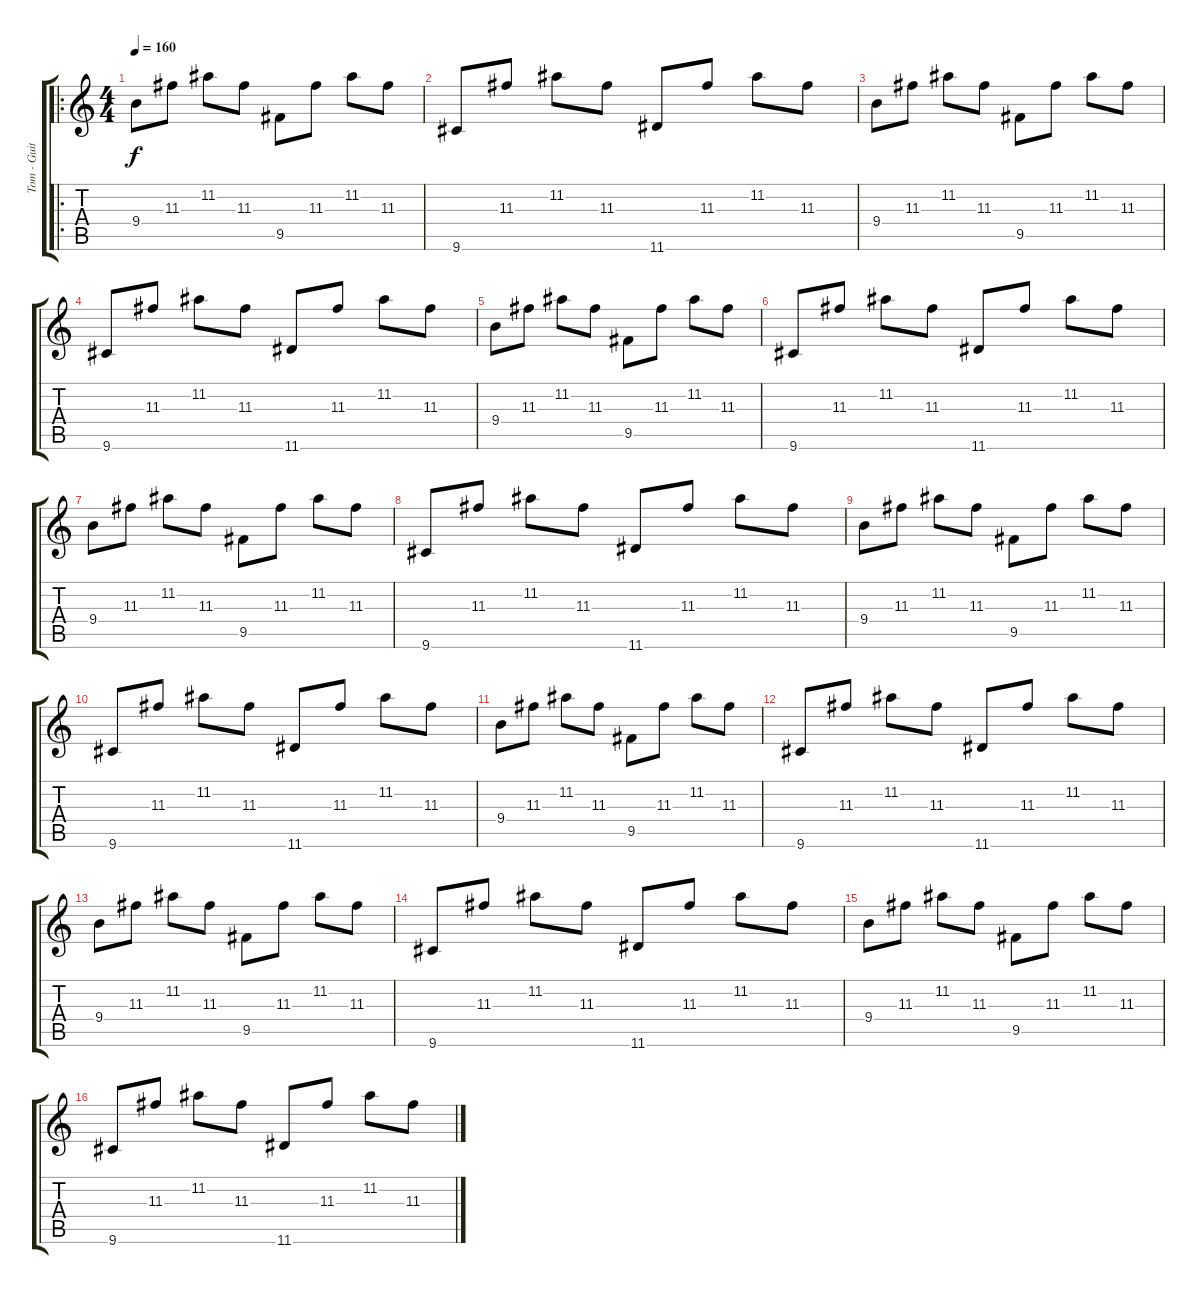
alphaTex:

\track ("Tom - Guitar" "Tom - Guit") {instrument electricguitarclean}
\staff {score tabs}
\tuning (E4 B3 G3 D3 A2 E2) {hide}
\ro
\ts (4 4)
\tempo 160
\clef g2
\ks c
9.4.8{dy f instrument electricguitarclean} 11.3.8 11.2.8 11.3.8 9.5.8 11.3.8 11.2.8 11.3.8 |
9.6.8 11.3.8 11.2.8 11.3.8 11.6.8 11.3.8 11.2.8 11.3.8 |
9.4.8 11.3.8 11.2.8 11.3.8 9.5.8 11.3.8 11.2.8 11.3.8 |
9.6.8 11.3.8 11.2.8 11.3.8 11.6.8 11.3.8 11.2.8 11.3.8 |
9.4.8 11.3.8 11.2.8 11.3.8 9.5.8 11.3.8 11.2.8 11.3.8 |
9.6.8 11.3.8 11.2.8 11.3.8 11.6.8 11.3.8 11.2.8 11.3.8 |
9.4.8 11.3.8 11.2.8 11.3.8 9.5.8 11.3.8 11.2.8 11.3.8 |
9.6.8 11.3.8 11.2.8 11.3.8 11.6.8 11.3.8 11.2.8 11.3.8 |
9.4.8 11.3.8 11.2.8 11.3.8 9.5.8 11.3.8 11.2.8 11.3.8 |
9.6.8 11.3.8 11.2.8 11.3.8 11.6.8 11.3.8 11.2.8 11.3.8 |
9.4.8 11.3.8 11.2.8 11.3.8 9.5.8 11.3.8 11.2.8 11.3.8 |
9.6.8 11.3.8 11.2.8 11.3.8 11.6.8 11.3.8 11.2.8 11.3.8 |
9.4.8 11.3.8 11.2.8 11.3.8 9.5.8 11.3.8 11.2.8 11.3.8 |
9.6.8 11.3.8 11.2.8 11.3.8 11.6.8 11.3.8 11.2.8 11.3.8 |
9.4.8 11.3.8 11.2.8 11.3.8 9.5.8 11.3.8 11.2.8 11.3.8 |
9.6.8 11.3.8 11.2.8 11.3.8 11.6.8 11.3.8 11.2.8 11.3.8
